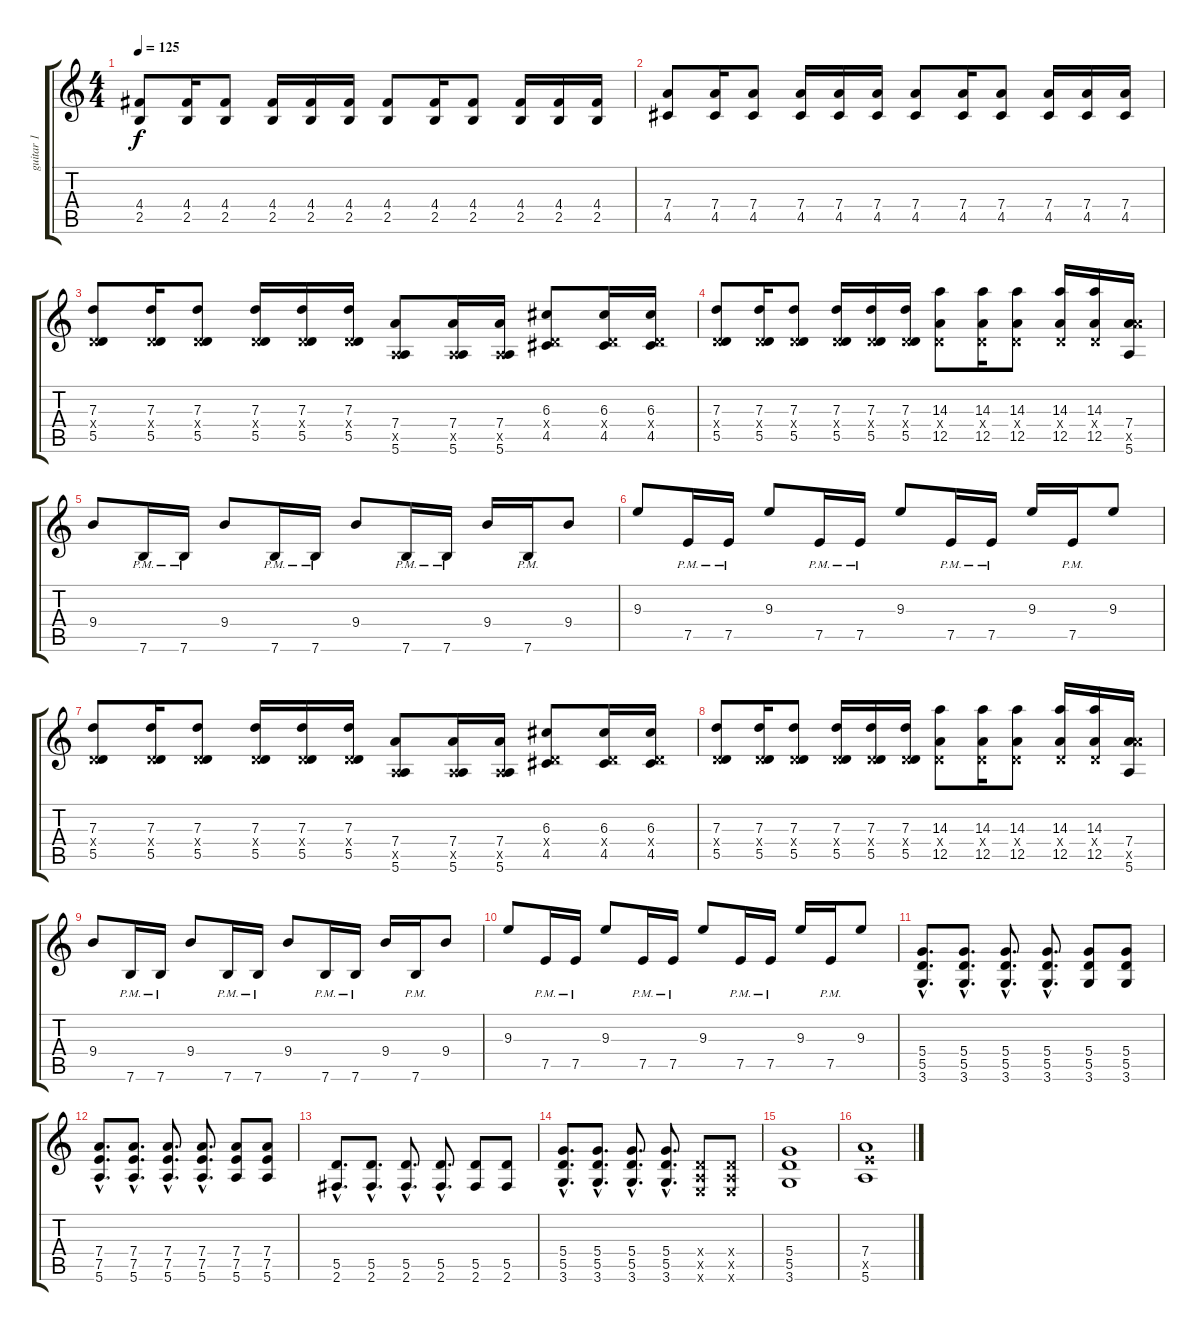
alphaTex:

\track ("guitar 1" "guitar 1") {instrument distortionguitar}
\staff {score tabs}
\tuning (E4 B3 G3 D3 A2 E2) {hide}
\ts (4 4)
\tempo 125
\clef g2
\ks c
(4.4 2.5).8{dy f} (4.4 2.5).16 (4.4 2.5).8 (4.4 2.5).16 (4.4 2.5).16 (4.4 2.5).16 (4.4 2.5).8 (4.4 2.5).16 (4.4 2.5).8 (4.4 2.5).16 (4.4 2.5).16 (4.4 2.5).16 |
(7.4 4.5).8 (7.4 4.5).16 (7.4 4.5).8 (7.4 4.5).16 (7.4 4.5).16 (7.4 4.5).16 (7.4 4.5).8 (7.4 4.5).16 (7.4 4.5).8 (7.4 4.5).16 (7.4 4.5).16 (7.4 4.5).16 |
(7.3 0.4{x} 5.5).8 (7.3 0.4{x} 5.5).16 (7.3 0.4{x} 5.5).8 (7.3 0.4{x} 5.5).16 (7.3 0.4{x} 5.5).16 (7.3 0.4{x} 5.5).16 (7.4 0.5{x} 5.6).8 (7.4 0.5{x} 5.6).16 (7.4 0.5{x} 5.6).16 (6.3 0.4{x} 4.5).8 (6.3 0.4{x} 4.5).16 (6.3 0.4{x} 4.5).16 |
(7.3 0.4{x} 5.5).8 (7.3 0.4{x} 5.5).16 (7.3 0.4{x} 5.5).8 (7.3 0.4{x} 5.5).16 (7.3 0.4{x} 5.5).16 (7.3 0.4{x} 5.5).16 (14.3 0.4{x} 12.5).8 (14.3 0.4{x} 12.5).16 (14.3 0.4{x} 12.5).8 (14.3 0.4{x} 12.5).16 (14.3 0.4{x} 12.5).16 (7.4 12.5{x} 5.6).16 |
9.4.8 7.6{pm}.16 7.6{pm}.16 9.4.8 7.6{pm}.16 7.6{pm}.16 9.4.8 7.6{pm}.16 7.6{pm}.16 9.4.16 7.6{pm}.16 9.4.8 |
9.3.8 7.5{pm}.16 7.5{pm}.16 9.3.8 7.5{pm}.16 7.5{pm}.16 9.3.8 7.5{pm}.16 7.5{pm}.16 9.3.16 7.5{pm}.16 9.3.8 |
(7.3 0.4{x} 5.5).8 (7.3 0.4{x} 5.5).16 (7.3 0.4{x} 5.5).8 (7.3 0.4{x} 5.5).16 (7.3 0.4{x} 5.5).16 (7.3 0.4{x} 5.5).16 (7.4 0.5{x} 5.6).8 (7.4 0.5{x} 5.6).16 (7.4 0.5{x} 5.6).16 (6.3 0.4{x} 4.5).8 (6.3 0.4{x} 4.5).16 (6.3 0.4{x} 4.5).16 |
(7.3 0.4{x} 5.5).8 (7.3 0.4{x} 5.5).16 (7.3 0.4{x} 5.5).8 (7.3 0.4{x} 5.5).16 (7.3 0.4{x} 5.5).16 (7.3 0.4{x} 5.5).16 (14.3 0.4{x} 12.5).8 (14.3 0.4{x} 12.5).16 (14.3 0.4{x} 12.5).8 (14.3 0.4{x} 12.5).16 (14.3 0.4{x} 12.5).16 (7.4 12.5{x} 5.6).16 |
9.4.8 7.6{pm}.16 7.6{pm}.16 9.4.8 7.6{pm}.16 7.6{pm}.16 9.4.8 7.6{pm}.16 7.6{pm}.16 9.4.16 7.6{pm}.16 9.4.8 |
9.3.8 7.5{pm}.16 7.5{pm}.16 9.3.8 7.5{pm}.16 7.5{pm}.16 9.3.8 7.5{pm}.16 7.5{pm}.16 9.3.16 7.5{pm}.16 9.3.8 |
(5.4{hac} 5.5{hac} 3.6{hac}).8{d} (5.4{hac} 5.5{hac} 3.6{hac}).8{d} (5.4{hac} 5.5{hac} 3.6{hac}).8{d} (5.4{hac} 5.5{hac} 3.6{hac}).8{d} (5.4 5.5 3.6).8 (5.4 5.5 3.6).8 |
(7.4{hac} 7.5{hac} 5.6{hac}).8{d} (7.4{hac} 7.5{hac} 5.6{hac}).8{d} (7.4{hac} 7.5{hac} 5.6{hac}).8{d} (7.4{hac} 7.5{hac} 5.6{hac}).8{d} (7.4 7.5 5.6).8 (7.4 7.5 5.6).8 |
(5.5{hac} 2.6{hac}).8{d} (5.5{hac} 2.6{hac}).8{d} (5.5{hac} 2.6{hac}).8{d} (5.5{hac} 2.6{hac}).8{d} (5.5 2.6).8 (5.5 2.6).8 |
(5.4{hac} 5.5{hac} 3.6{hac}).8{d} (5.4{hac} 5.5{hac} 3.6{hac}).8{d} (5.4{hac} 5.5{hac} 3.6{hac}).8{d} (5.4{hac} 5.5{hac} 3.6{hac}).8{d} (0.4{x} 0.5{x} 0.6{x}).8 (0.4{x} 0.5{x} 0.6{x}).8 |
(5.4 5.5 3.6).1 |
(7.4 7.5{x} 5.6).1
